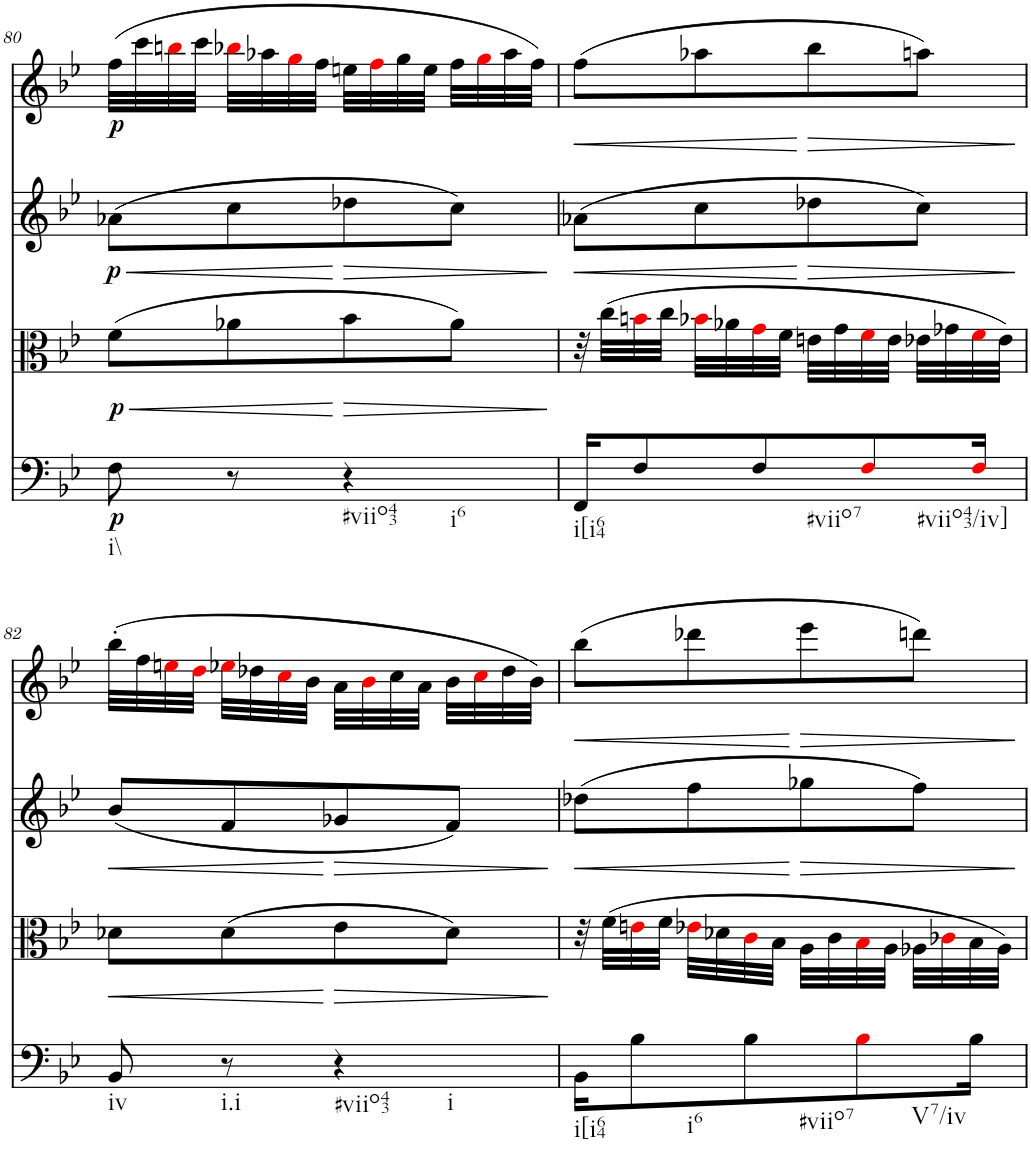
**kern	**dynam	**kern	**dynam	**kern	**dynam	**kern	**dynam
*part4	*part4	*part3	*part3	*part2	*part2	*part1	*part1
*staff4	*staff4	*staff3	*staff3	*staff2	*staff2	*staff1	*staff1
*I"Violoncello	*	*I"Viola	*	*I"Violin II	*	*I"Violin I	*
!!LO:PB:g=z
*clefF4	*	*clefC3	*	*clefG2	*	*clefG2	*
*k[b-e-]	*	*k[b-e-]	*	*k[b-e-]	*	*k[b-e-]	*
*M2/4	*	*M2/4	*	*M2/4	*	*M2/4	*
=80	=80	=80	=80	=80	=80	=80	=80
!LO:TX:b:t=i\\	!	!	!	!	!	!	!
!	!LO:DY:b	!	!LO:HP:b	!	!LO:HP:b	!	!
!	!	!	!LO:DY:n=1:b	!	!LO:DY:n=1:b	!	!LO:DY:b
8F\	p	(8f\L	< p	(8a-X\L	< p	(32ff\LLL	p
.	.	.	.	.	.	32ccc\	.
.	.	.	.	.	.	32bbni\	.
.	.	.	.	.	.	32ccc\JJJ	.
8r	.	8a-X\	.	8cc\	.	32bb-Xi\LLL	.
.	.	.	.	.	.	32aa-X\	.
.	.	.	.	.	.	32ggi\	.
.	.	.	.	.	.	32ff\JJJ	.
!LO:TX:b:t=#viio43	!	!	!	!	!	!	!
!LO:TX:b:t=i6	!	!	!	!	!	!	!
!	!	!	!LO:HP:n=1:b	!	!LO:HP:n=1:b	!	!
4r	.	8b-\	[ >	8dd-X\	[ >	32een\LLL	.
.	.	.	.	.	.	32ffi\	.
.	.	.	.	.	.	32gg\	.
.	.	.	.	.	.	32ee\JJJ	.
.	.	8a-\J)	.	8cc\J)	.	32ff\LLL	.
.	.	.	.	.	.	32ggi\	.
.	.	.	.	.	.	32aa-\	.
.	.	.	.	.	.	32ff\JJJ)	.
.	.	.	]	.	]	.	.
=81	=81	=81	=81	=81	=81	=81	=81
!LO:TX:b:t=i[i64	!	!	!	!	!	!	!
!	!	!	!	!	!LO:HP:b	!	!LO:HP:b
16FF/KL	.	32r	.	(8a-X\L	<	(8ff\L	<
.	.	(32cc\LLL	.	.	.	.	.
8F/	.	32bni\	.	.	.	.	.
.	.	32cc\JJJ	.	.	.	.	.
.	.	32b-Xi\LLL	.	8cc\	.	8aa-X\	.
.	.	32a-X\	.	.	.	.	.
!LO:TX:b:t=#viio7	!	!	!	!	!	!	!
8F/	.	32gi\	.	.	.	.	.
.	.	32f\JJJ	.	.	.	.	.
!	!	!	!	!	!LO:HP:n=1:b	!	!LO:HP:n=1:b
.	.	32en\LLL	.	8dd-X\	[ >	8bb-\	[ >
.	.	32g\	.	.	.	.	.
!LO:TX:b:t=#viio43/iv]	!	!	!	!	!	!	!
8Fi/	.	32fi\	.	.	.	.	.
.	.	32e\JJJ	.	.	.	.	.
.	.	32e-X\LLL	.	8cc\J)	.	8aan\J)	.
.	.	32g-X\	.	.	.	.	.
16Fi/Jk	.	32fi\	.	.	.	.	.
.	.	32e-\JJJ)	.	.	.	.	.
.	.	.	.	.	]	.	]
!!LO:LB:g=z
=82	=82	=82	=82	=82	=82	=82	=82
!LO:TX:b:t=iv	!	!	!	!	!	!	!
!	!	!	!LO:HP:b	!	!LO:HP:b	!	!
8BB-/	.	8d-X\L	<	(8b-/L	<	(32bb-'\LLL	.
.	.	.	.	.	.	32ff\	.
.	.	.	.	.	.	32eeni\	.
.	.	.	.	.	.	32ddi\JJJ	.
!LO:TX:b:t=i.i	!	!	!	!	!	!	!
8r	.	(8d-\	.	8f/	.	32ee-Xi\LLL	.
.	.	.	.	.	.	32dd-X\	.
.	.	.	.	.	.	32cci\	.
.	.	.	.	.	.	32b-\JJJ	.
!LO:TX:b:t=#viio43	!	!	!	!	!	!	!
!LO:TX:b:t=i	!	!	!	!	!	!	!
!	!	!	!LO:HP:n=1:b	!	!LO:HP:n=1:b	!	!
4r	.	8e-\	[ >	8g-X/	[ >	32a\LLL	.
.	.	.	.	.	.	32b-i\	.
.	.	.	.	.	.	32cc\	.
.	.	.	.	.	.	32a\JJJ	.
.	.	8d-\J)	.	8f/J)	.	32b-\LLL	.
.	.	.	.	.	.	32cci\	.
.	.	.	.	.	.	32dd-\	.
.	.	.	.	.	.	32b-\JJJ)	.
.	.	.	]	.	]	.	.
=83	=83	=83	=83	=83	=83	=83	=83
!LO:TX:b:t=i[i64	!	!	!	!	!	!	!
!	!	!	!	!	!LO:HP:b	!	!LO:HP:b
16BB-\KL	.	32r	.	(8dd-X\L	<	(8bb-\L	<
.	.	(32f\LLL	.	.	.	.	.
!LO:TX:b:t=i6	!	!	!	!	!	!	!
8B-\	.	32eni\	.	.	.	.	.
.	.	32f\JJJ	.	.	.	.	.
.	.	32e-Xi\LLL	.	8ff\	.	8ddd-X\	.
.	.	32d-X\	.	.	.	.	.
!LO:TX:b:t=#viio7	!	!	!	!	!	!	!
8B-\	.	32ci\	.	.	.	.	.
.	.	32B-\JJJ	.	.	.	.	.
!	!	!	!	!	!LO:HP:n=1:b	!	!LO:HP:n=1:b
.	.	32A\LLL	.	8gg-X\	[ >	8eee-\	[ >
.	.	32c\	.	.	.	.	.
!LO:TX:b:t=V7/iv	!	!	!	!	!	!	!
8B-i\	.	32B-i\	.	.	.	.	.
.	.	32A\JJJ	.	.	.	.	.
.	.	32A-X\LLL	.	8ff\J)	.	8dddn\J)	.
.	.	32c-Xi\	.	.	.	.	.
16B-\Jk	.	32B-\	.	.	.	.	.
.	.	32A-\JJJ)	.	.	.	.	.
.	.	.	.	.	]	.	]
=	=	=	=	=	=	=	=
*-	*-	*-	*-	*-	*-	*-	*-
